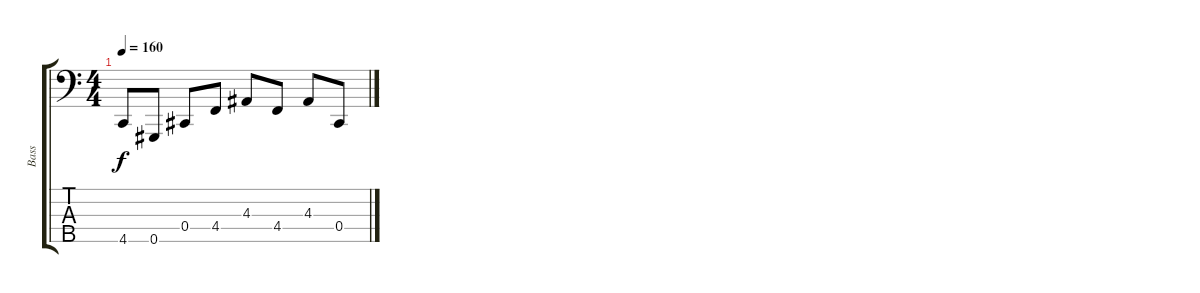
\track ("Bass" "Bass") {instrument electricbassfinger}
\staff {score tabs}
\tuning (E2 B1 Gb1 Db1 Ab0) {hide}
\ts (4 4)
\tempo 160
\clef f4
\ks c
4.5.8{dy f} 0.5.8 0.4.8 4.4.8 4.3.8 4.4.8 4.3.8 0.4.8
